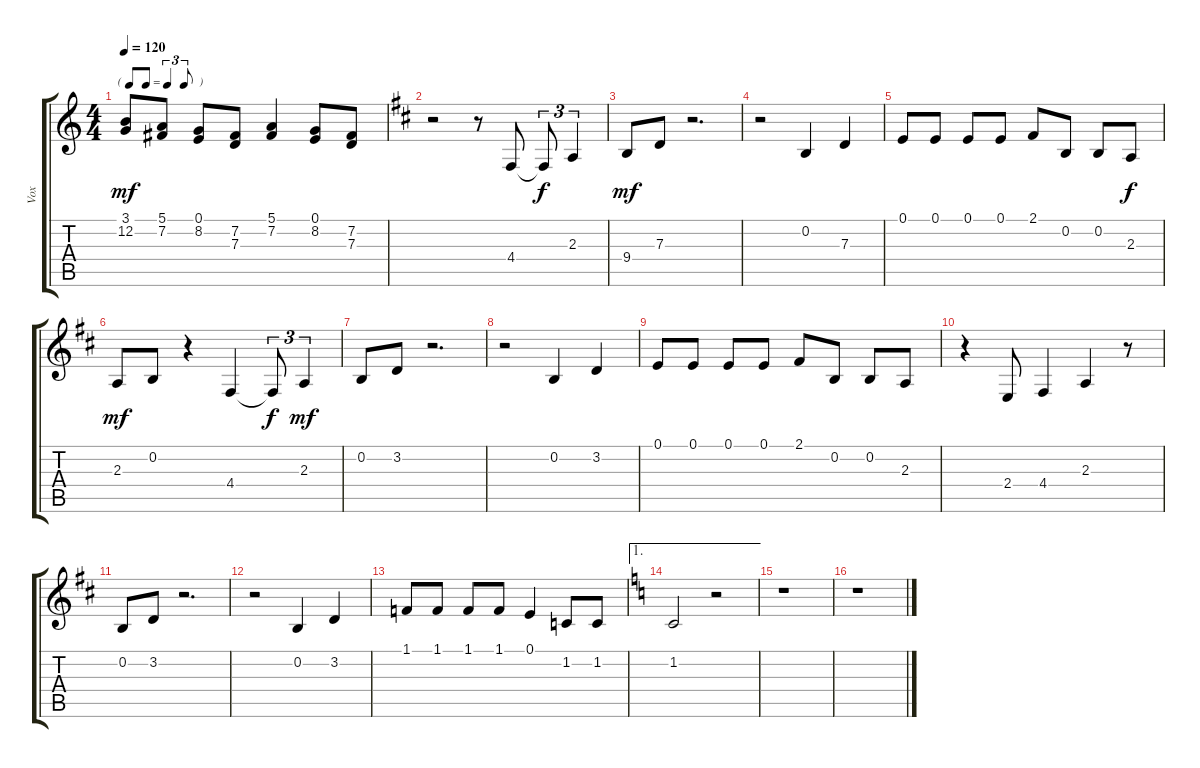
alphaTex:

\track ("Vox" "Vox") {instrument violin}
\staff {score tabs}
\tuning (E4 B3 G3 D3 A2 E2) {hide}
\ts (4 4)
\tf triplet8th
\tempo 120
\clef g2
\ks c
(3.1 12.2).8{dy mf} (5.1 7.2).8 (0.1 8.2).8 (7.2 7.3).8 (5.1 7.2).4 (0.1 8.2).8 (7.2 7.3).8 |
\ks d
r.2 r.8 4.4.8 4.4{t}.8{tu (3 2) dy f} 2.3.4{tu (3 2)} |
9.4.8{dy mf} 7.3.8 r.2{d} |
r.2 0.2.4 7.3.4 |
0.1.8 0.1.8 0.1.8 0.1.8 2.1.8 0.2.8 0.2.8 2.3.8{dy f} |
2.3.8{dy mf} 0.2.8 r.4 4.4.4 4.4{t}.8{tu (3 2) dy f} 2.3.4{tu (3 2) dy mf} |
0.2.8 3.2.8 r.2{d} |
r.2 0.2.4 3.2.4 |
0.1.8 0.1.8 0.1.8 0.1.8 2.1.8 0.2.8 0.2.8 2.3.8 |
r.4 2.4.8 4.4.4 2.3.4 r.8 |
0.2.8 3.2.8 r.2{d} |
r.2 0.2.4 3.2.4 |
1.1.8 1.1.8 1.1.8 1.1.8 0.1.4 1.2.8 1.2.8 |
\ae 1
\ks c
1.2.2 r.2 |
r.1 |
r.1
